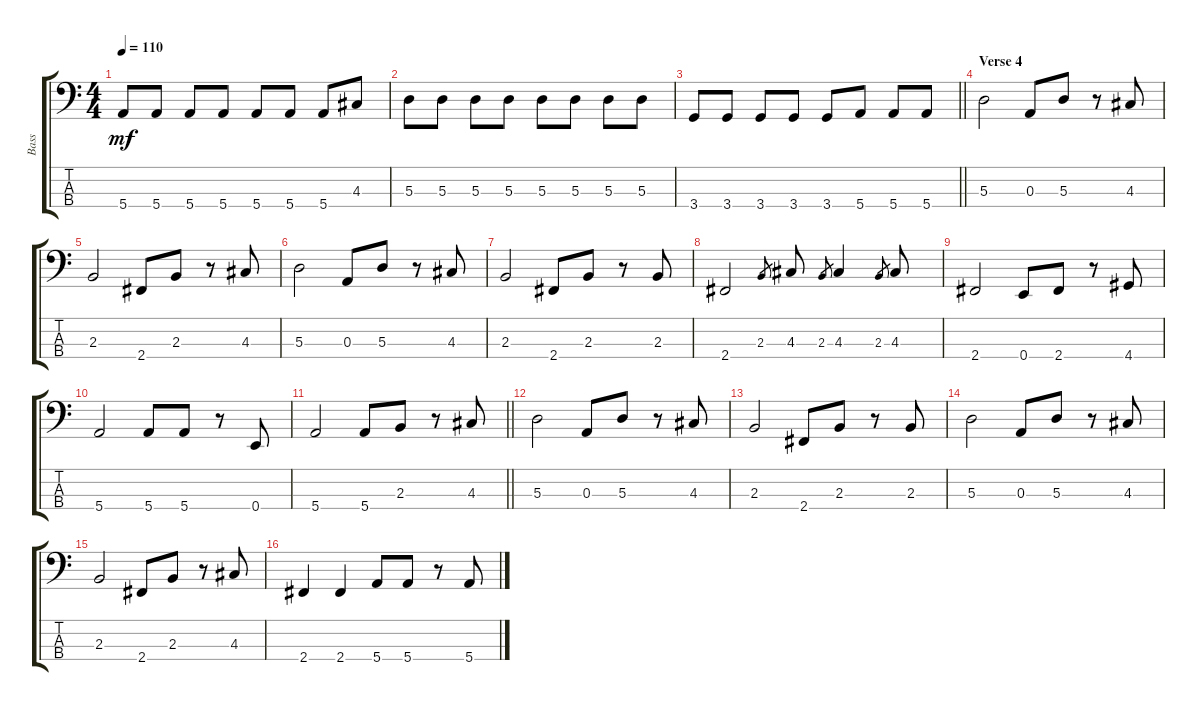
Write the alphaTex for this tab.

\track ("Bass" "Bass") {instrument electricbassfinger}
\staff {score tabs}
\tuning (G2 D2 A1 E1) {hide}
\ts (4 4)
\tempo 110
\clef f4
\ks c
5.4.8{dy mf} 5.4.8 5.4.8 5.4.8 5.4.8 5.4.8 5.4.8 4.3.8 |
5.3.8 5.3.8 5.3.8 5.3.8 5.3.8 5.3.8 5.3.8 5.3.8 |
\barLineRight lightlight
3.4.8 3.4.8 3.4.8 3.4.8 3.4.8 5.4.8 5.4.8 5.4.8 |
\section ("" "Verse 4")
5.3.2 0.3.8 5.3.8 r.8 4.3.8 |
2.3.2 2.4.8 2.3.8 r.8 4.3.8 |
5.3.2 0.3.8 5.3.8 r.8 4.3.8 |
2.3.2 2.4.8 2.3.8 r.8 2.3.8 |
2.4.2 2.3.8{gr} 4.3.8 2.3.8{gr} 4.3.4 2.3.8{gr} 4.3.8 |
2.4.2 0.4.8 2.4.8 r.8 4.4.8 |
5.4.2 5.4.8 5.4.8 r.8 0.4.8 |
\barLineRight lightlight
5.4.2 5.4.8 2.3.8 r.8 4.3.8 |
5.3.2 0.3.8 5.3.8 r.8 4.3.8 |
2.3.2 2.4.8 2.3.8 r.8 2.3.8 |
5.3.2 0.3.8 5.3.8 r.8 4.3.8 |
2.3.2 2.4.8 2.3.8 r.8 4.3.8 |
2.4.4 2.4.4 5.4.8 5.4.8 r.8 5.4.8
